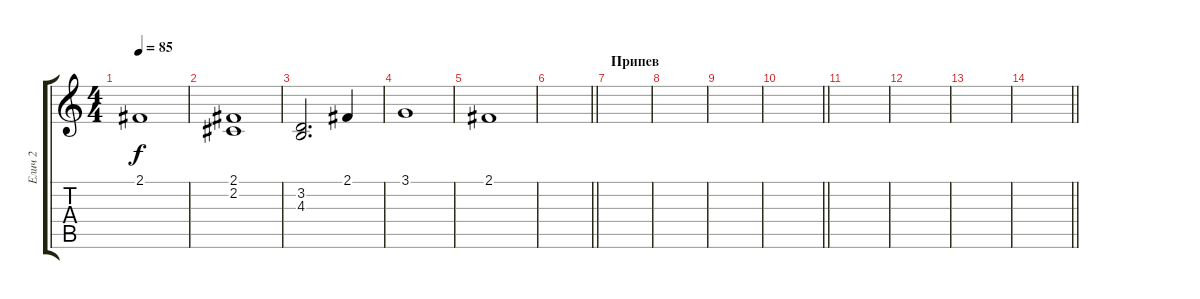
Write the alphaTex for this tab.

\track ("Елич 2" "Елич 2") {instrument electricpiano1}
\staff {score tabs}
\tuning (E4 B3 G3 D3 A2 E2) {hide}
\ts (4 4)
\tempo 85
\clef g2
\ks c
2.1.1{dy f} |
(2.1 2.2).1 |
(3.2 4.3).2{d} 2.1.4 |
3.1.1 |
2.1.1 |
\barLineRight lightlight
|
\section ("" "Припев")
|
|
|
\barLineRight lightlight
|
|
|
|
\barLineRight lightlight
